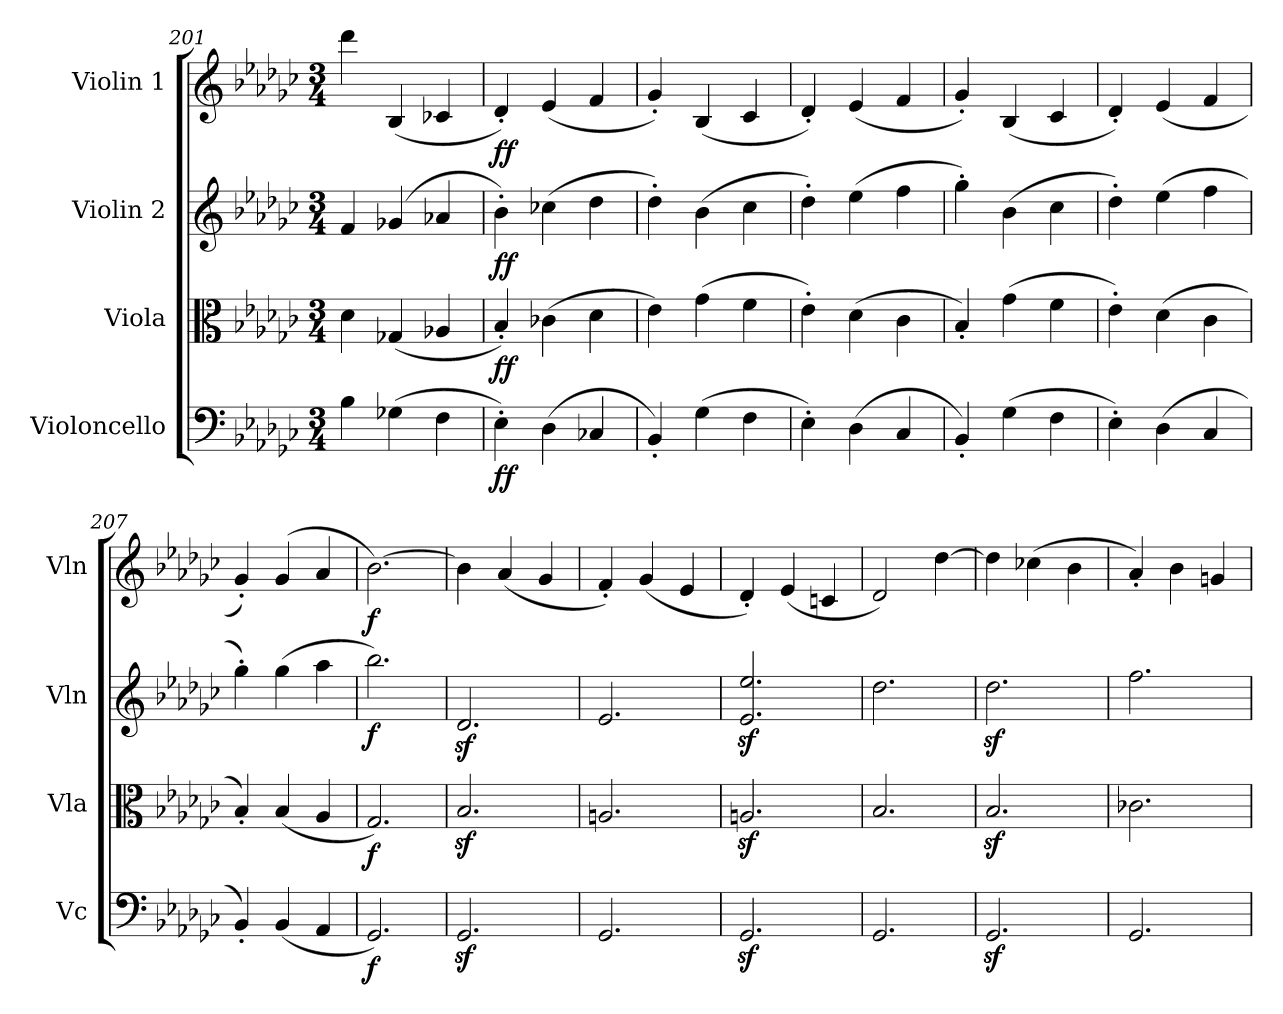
**kern	**dynam	**kern	**dynam	**kern	**dynam	**kern	**dynam
*part4	*part4	*part3	*part3	*part2	*part2	*part1	*part1
*staff4	*staff4	*staff3	*staff3	*staff2	*staff2	*staff1	*staff1
*I"Violoncello	*	*I"Viola	*	*I"Violin 2	*	*I"Violin 1	*
*I'Vc	*	*I'Vla	*	*I'Vln	*	*I'Vln	*
*clefF4	*	*clefC3	*	*clefG2	*	*clefG2	*
*k[b-e-a-d-g-c-]	*	*k[b-e-a-d-g-c-]	*	*k[b-e-a-d-g-c-]	*	*k[b-e-a-d-g-c-]	*
*M3/4	*	*M3/4	*	*M3/4	*	*M3/4	*
=201	=201	=201	=201	=201	=201	=201	=201
4B-\	.	4d-\	.	4f/	.	4ddd-\	.
(4G-X\	.	(4G-X/	.	(4g-X/	.	(4B-/	.
4F\	.	4A-X/	.	4a-X/	.	4c-X/	.
=202	=202	=202	=202	=202	=202	=202	=202
!	!LO:DY:b	!	!LO:DY:b	!	!LO:DY:b	!	!LO:DY:b
4E-'\)	ff	4B-'/)	ff	4b-'\)	ff	4d-'/)	ff
(4D-\	.	(4c-X\	.	(4cc-X\	.	(4e-/	.
4C-X/	.	4d-\	.	4dd-\	.	4f/	.
!!LO:PB:g=z
=203	=203	=203	=203	=203	=203	=203	=203
4BB-'/)	.	4e-\)	.	4dd-'\)	.	4g-'/)	.
(4G-\	.	(4g-\	.	(4b-\	.	(4B-/	.
4F\	.	4f\	.	4cc-\	.	4c-/	.
=204	=204	=204	=204	=204	=204	=204	=204
4E-'\)	.	4e-'\)	.	4dd-'\)	.	4d-'/)	.
(4D-\	.	(4d-\	.	(4ee-\	.	(4e-/	.
4C-/	.	4c-\	.	4ff\	.	4f/	.
=205	=205	=205	=205	=205	=205	=205	=205
4BB-'/)	.	4B-'/)	.	4gg-'\)	.	4g-'/)	.
(4G-\	.	(4g-\	.	(4b-\	.	(4B-/	.
4F\	.	4f\	.	4cc-\	.	4c-/	.
=206	=206	=206	=206	=206	=206	=206	=206
4E-'\)	.	4e-'\)	.	4dd-'\)	.	4d-'/)	.
(4D-\	.	(4d-\	.	(4ee-\	.	(4e-/	.
4C-/	.	4c-\	.	4ff\	.	4f/	.
=207	=207	=207	=207	=207	=207	=207	=207
4BB-'/)	.	4B-'/)	.	4gg-'\)	.	4g-'/)	.
(4BB-/	.	(4B-/	.	(4gg-\	.	(4g-/	.
4AA-/	.	4A-/	.	4aa-\	.	4a-/	.
=208	=208	=208	=208	=208	=208	=208	=208
!	!LO:DY:b	!	!LO:DY:b	!	!LO:DY:b	!	!LO:DY:b
2.GG-/)	f	2.G-/)	f	2.bb-\)	f	[2.b-\)	f
=209	=209	=209	=209	=209	=209	=209	=209
2.GG-z</	.	2.B-z</	.	2.d-z</	.	4b-\]	.
.	.	.	.	.	.	(4a-/	.
.	.	.	.	.	.	4g-/	.
=210	=210	=210	=210	=210	=210	=210	=210
2.GG-/	.	2.An/	.	2.e-/	.	4f'/)	.
.	.	.	.	.	.	(4g-/	.
.	.	.	.	.	.	4e-/	.
=211	=211	=211	=211	=211	=211	=211	=211
2.GG-z</	.	2.Anz</	.	2.e-/z< 2.ee-/z<	.	4d-'/)	.
.	.	.	.	.	.	(4e-/	.
.	.	.	.	.	.	4cn/	.
=212	=212	=212	=212	=212	=212	=212	=212
2.GG-/	.	2.B-/	.	2.dd-\	.	2d-/)	.
.	.	.	.	.	.	[4dd-\	.
=213	=213	=213	=213	=213	=213	=213	=213
2.GG-z</	.	2.B-z</	.	2.dd-z<\	.	4dd-\]	.
.	.	.	.	.	.	(4cc-X\	.
.	.	.	.	.	.	4b-\	.
=214	=214	=214	=214	=214	=214	=214	=214
2.GG-/	.	2.c-X\	.	2.ff\	.	4a-'/)	.
.	.	.	.	.	.	4b-\	.
.	.	.	.	.	.	4gn/	.
=	=	=	=	=	=	=	=
*-	*-	*-	*-	*-	*-	*-	*-
